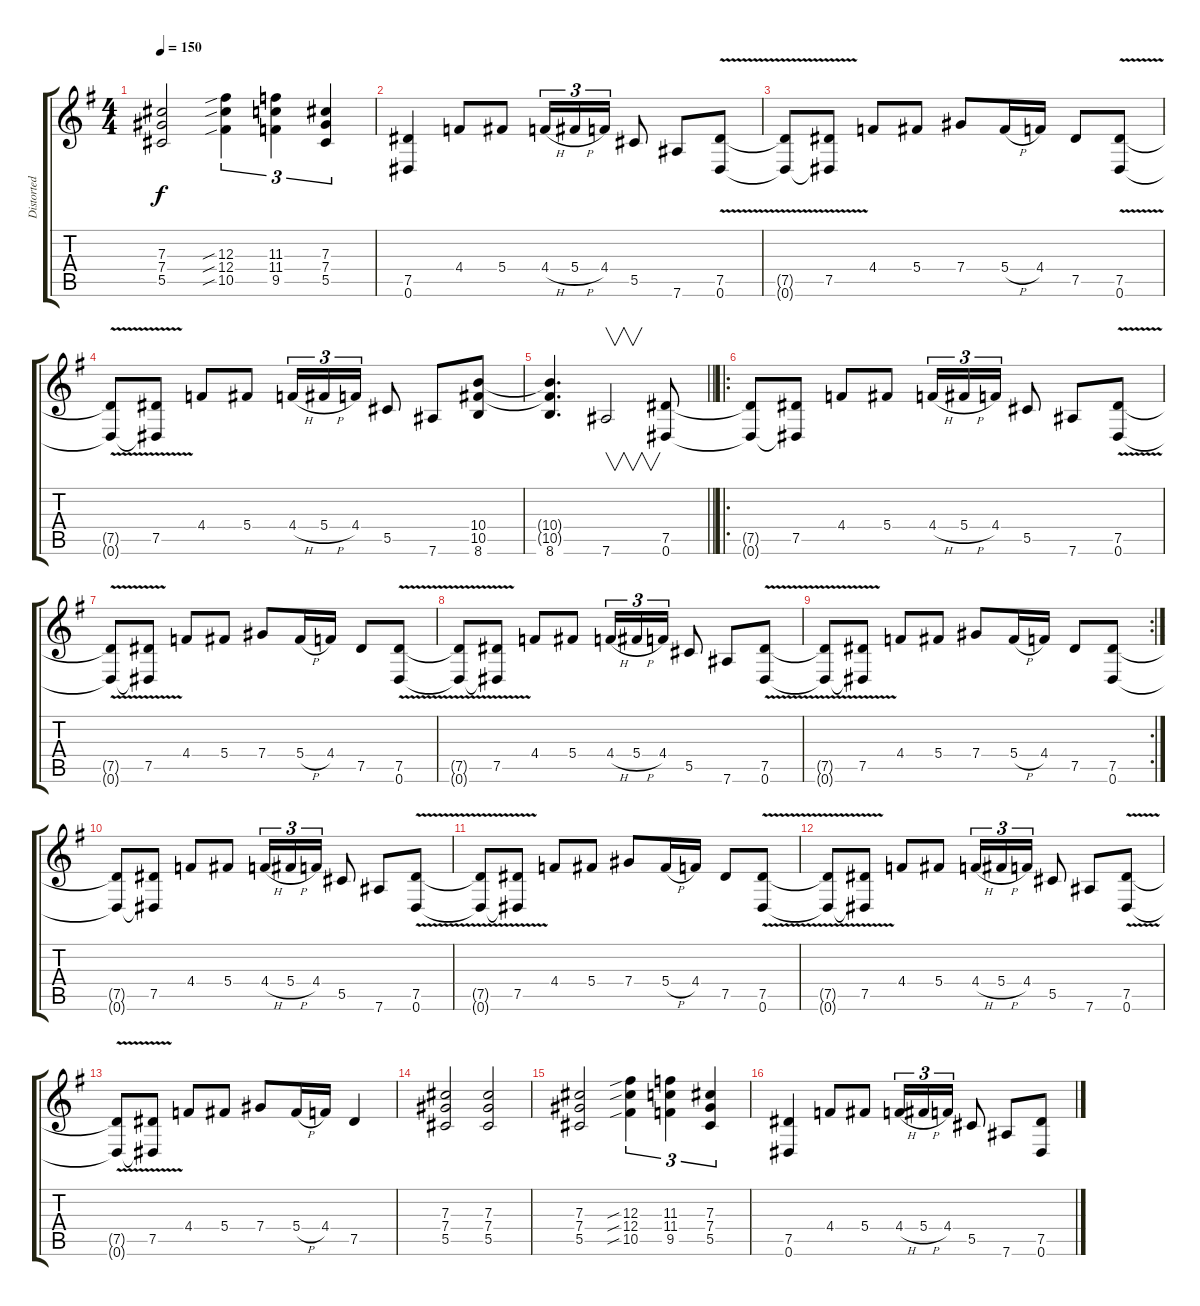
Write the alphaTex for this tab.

\track ("Distorted Rhythm" "Distorted ") {instrument distortionguitar}
\staff {score tabs}
\tuning (Eb4 Bb3 Gb3 Db3 Ab2 Eb2) {hide}
\ts (4 4)
\tempo 150
\clef g2
\ks g
(7.3 7.4 5.5).2{dy f} (12.3{sib} 12.4{sib} 10.5{sib}).4{tu (3 2)} (11.3 11.4 9.5).4{tu (3 2)} (7.3 7.4 5.5).4{tu (3 2)} |
(7.5 0.6).4 4.4.8 5.4.8 4.4{h}.16{tu (3 2)} 5.4{h}.16{tu (3 2)} 4.4.16{tu (3 2)} 5.5.8 7.6.8 (7.5{v} 0.6{v}).8 |
(7.5{v t} 0.6{v t}).8 (7.5 0.6{t}).8 4.4.8 5.4.8 7.4.8 5.4{h}.16 4.4.16 7.5.8 (7.5{v} 0.6{v}).8 |
(7.5{v t} 0.6{v t}).8 (7.5 0.6{t}).8 4.4.8 5.4.8 4.4{h}.16{tu (3 2)} 5.4{h}.16{tu (3 2)} 4.4.16{tu (3 2)} 5.5.8 7.6.8 (10.4 10.5 8.6).8 |
\barLineRight lightlight
(10.4{t} 10.5{t} 8.6).4{d} 7.6.2{v} (7.5 0.6).8 |
\ro
(7.5{t} 0.6{t}).8 (7.5 0.6{t}).8 4.4.8 5.4.8 4.4{h}.16{tu (3 2)} 5.4{h}.16{tu (3 2)} 4.4.16{tu (3 2)} 5.5.8 7.6.8 (7.5{v} 0.6{v}).8 |
(7.5{v t} 0.6{v t}).8 (7.5 0.6{t}).8 4.4.8 5.4.8 7.4.8 5.4{h}.16 4.4.16 7.5.8 (7.5{v} 0.6{v}).8 |
(7.5{v t} 0.6{v t}).8 (7.5 0.6{t}).8 4.4.8 5.4.8 4.4{h}.16{tu (3 2)} 5.4{h}.16{tu (3 2)} 4.4.16{tu (3 2)} 5.5.8 7.6.8 (7.5{v} 0.6{v}).8 |
\rc 2
(7.5{v t} 0.6{v t}).8 (7.5 0.6{t}).8 4.4.8 5.4.8 7.4.8 5.4{h}.16 4.4.16 7.5.8 (7.5 0.6).8 |
(7.5{t} 0.6{t}).8 (7.5 0.6{t}).8 4.4.8 5.4.8 4.4{h}.16{tu (3 2)} 5.4{h}.16{tu (3 2)} 4.4.16{tu (3 2)} 5.5.8 7.6.8 (7.5{v} 0.6{v}).8 |
(7.5{v t} 0.6{v t}).8 (7.5 0.6{t}).8 4.4.8 5.4.8 7.4.8 5.4{h}.16 4.4.16 7.5.8 (7.5{v} 0.6{v}).8 |
(7.5{v t} 0.6{v t}).8 (7.5 0.6{t}).8 4.4.8 5.4.8 4.4{h}.16{tu (3 2)} 5.4{h}.16{tu (3 2)} 4.4.16{tu (3 2)} 5.5.8 7.6.8 (7.5{v} 0.6{v}).8 |
(7.5{v t} 0.6{v t}).8 (7.5 0.6{t}).8 4.4.8 5.4.8 7.4.8 5.4{h}.16 4.4.16 7.5.4 |
(7.3 7.4 5.5).2 (7.3 7.4 5.5).2 |
(7.3 7.4 5.5).2 (12.3{sib} 12.4{sib} 10.5{sib}).4{tu (3 2)} (11.3 11.4 9.5).4{tu (3 2)} (7.3 7.4 5.5).4{tu (3 2)} |
(7.5 0.6).4 4.4.8 5.4.8 4.4{h}.16{tu (3 2)} 5.4{h}.16{tu (3 2)} 4.4.16{tu (3 2)} 5.5.8 7.6.8 (7.5 0.6).8
